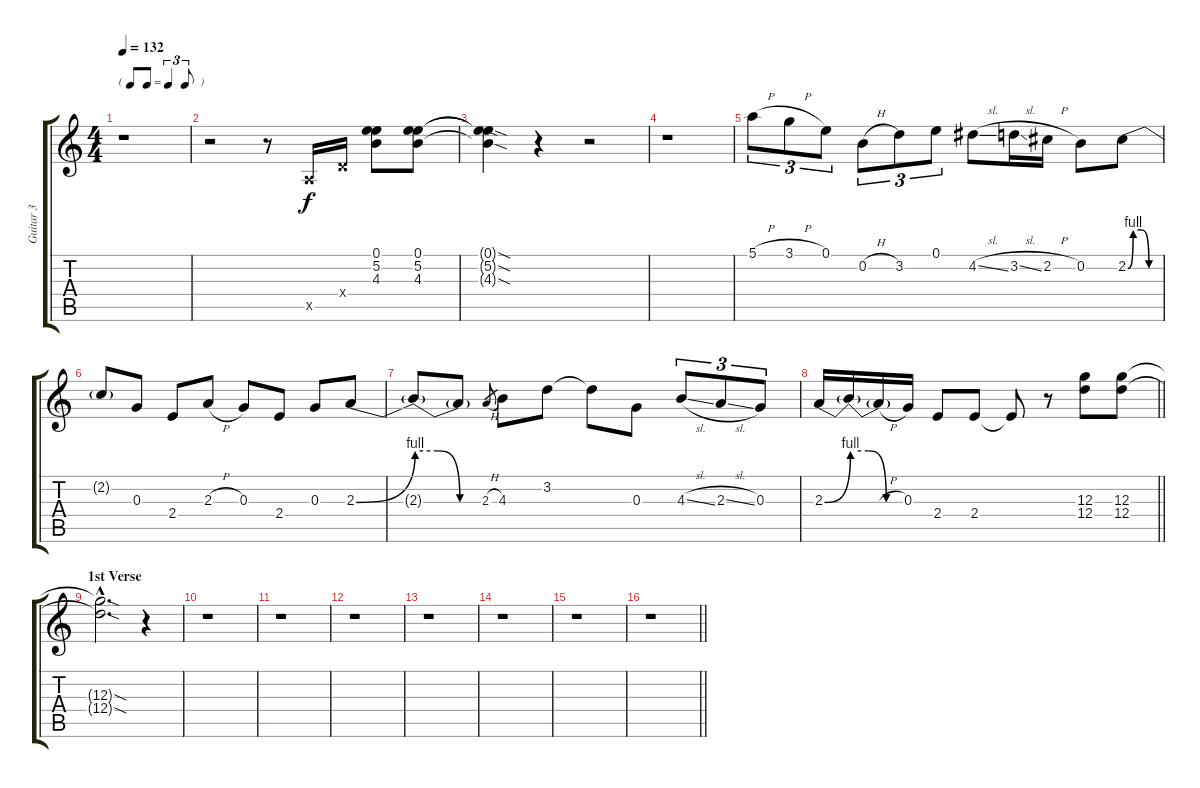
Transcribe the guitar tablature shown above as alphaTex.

\track ("Guitar 3" "Guitar 3") {instrument distortionguitar}
\staff {score tabs}
\tuning (E4 B3 G3 D3 A2 E2) {hide}
\ts (4 4)
\tf triplet8th
\tempo 132
\clef g2
\ks c
r.1{dy f instrument distortionguitar} |
r.2 r.8 0.5{x}.16 0.4{x}.16 (0.1 5.2 4.3).8 (0.1 5.2 4.3).8 |
(0.1{sod t} 5.2{sod t} 4.3{sod t}).4 r.4 r.2 |
r.1 |
5.1{h}.8{tu (3 2)} 3.1{h}.8{tu (3 2)} 0.1.8{tu (3 2)} 0.2{h}.8{tu (3 2)} 3.2.8{tu (3 2)} 0.1.8{tu (3 2)} 4.2{sl}.8 3.2{sl}.16 2.2{h}.16 0.2.8 2.2{be (custom 0 0 10 4 25 4 40 0 60 0)}.8 |
2.2{t}.8 0.3.8 2.4.8 2.3{h}.8 0.3.8 2.4.8 0.3.8 2.3{be (bend 0 0 60 4)}.8 |
2.3{be (custom 0 4 20 4 40 0 60 0) t}.8 2.3{t}.8 2.3{h}.8{gr} 4.3.8 3.2.8 3.2{t}.8 0.3.8 4.3{sl}.8{tu (3 2)} 2.3{sl}.8{tu (3 2)} 0.3.8{tu (3 2)} |
\barLineRight lightlight
2.3{be (bend 0 0 60 4)}.16 2.3{be (custom 0 4 20 4 40 0 60 0) t}.16 2.3{h t}.16 0.3.16 2.4.8 2.4.8 2.4{t}.8 r.8 (12.3 12.4).8 (12.3 12.4).8 |
\section ("" "1st Verse")
(12.3{sod hac t} 12.4{sod hac t}).2{d} r.4 |
r.1 |
r.1 |
r.1 |
r.1 |
r.1 |
r.1 |
\barLineRight lightlight
r.1
